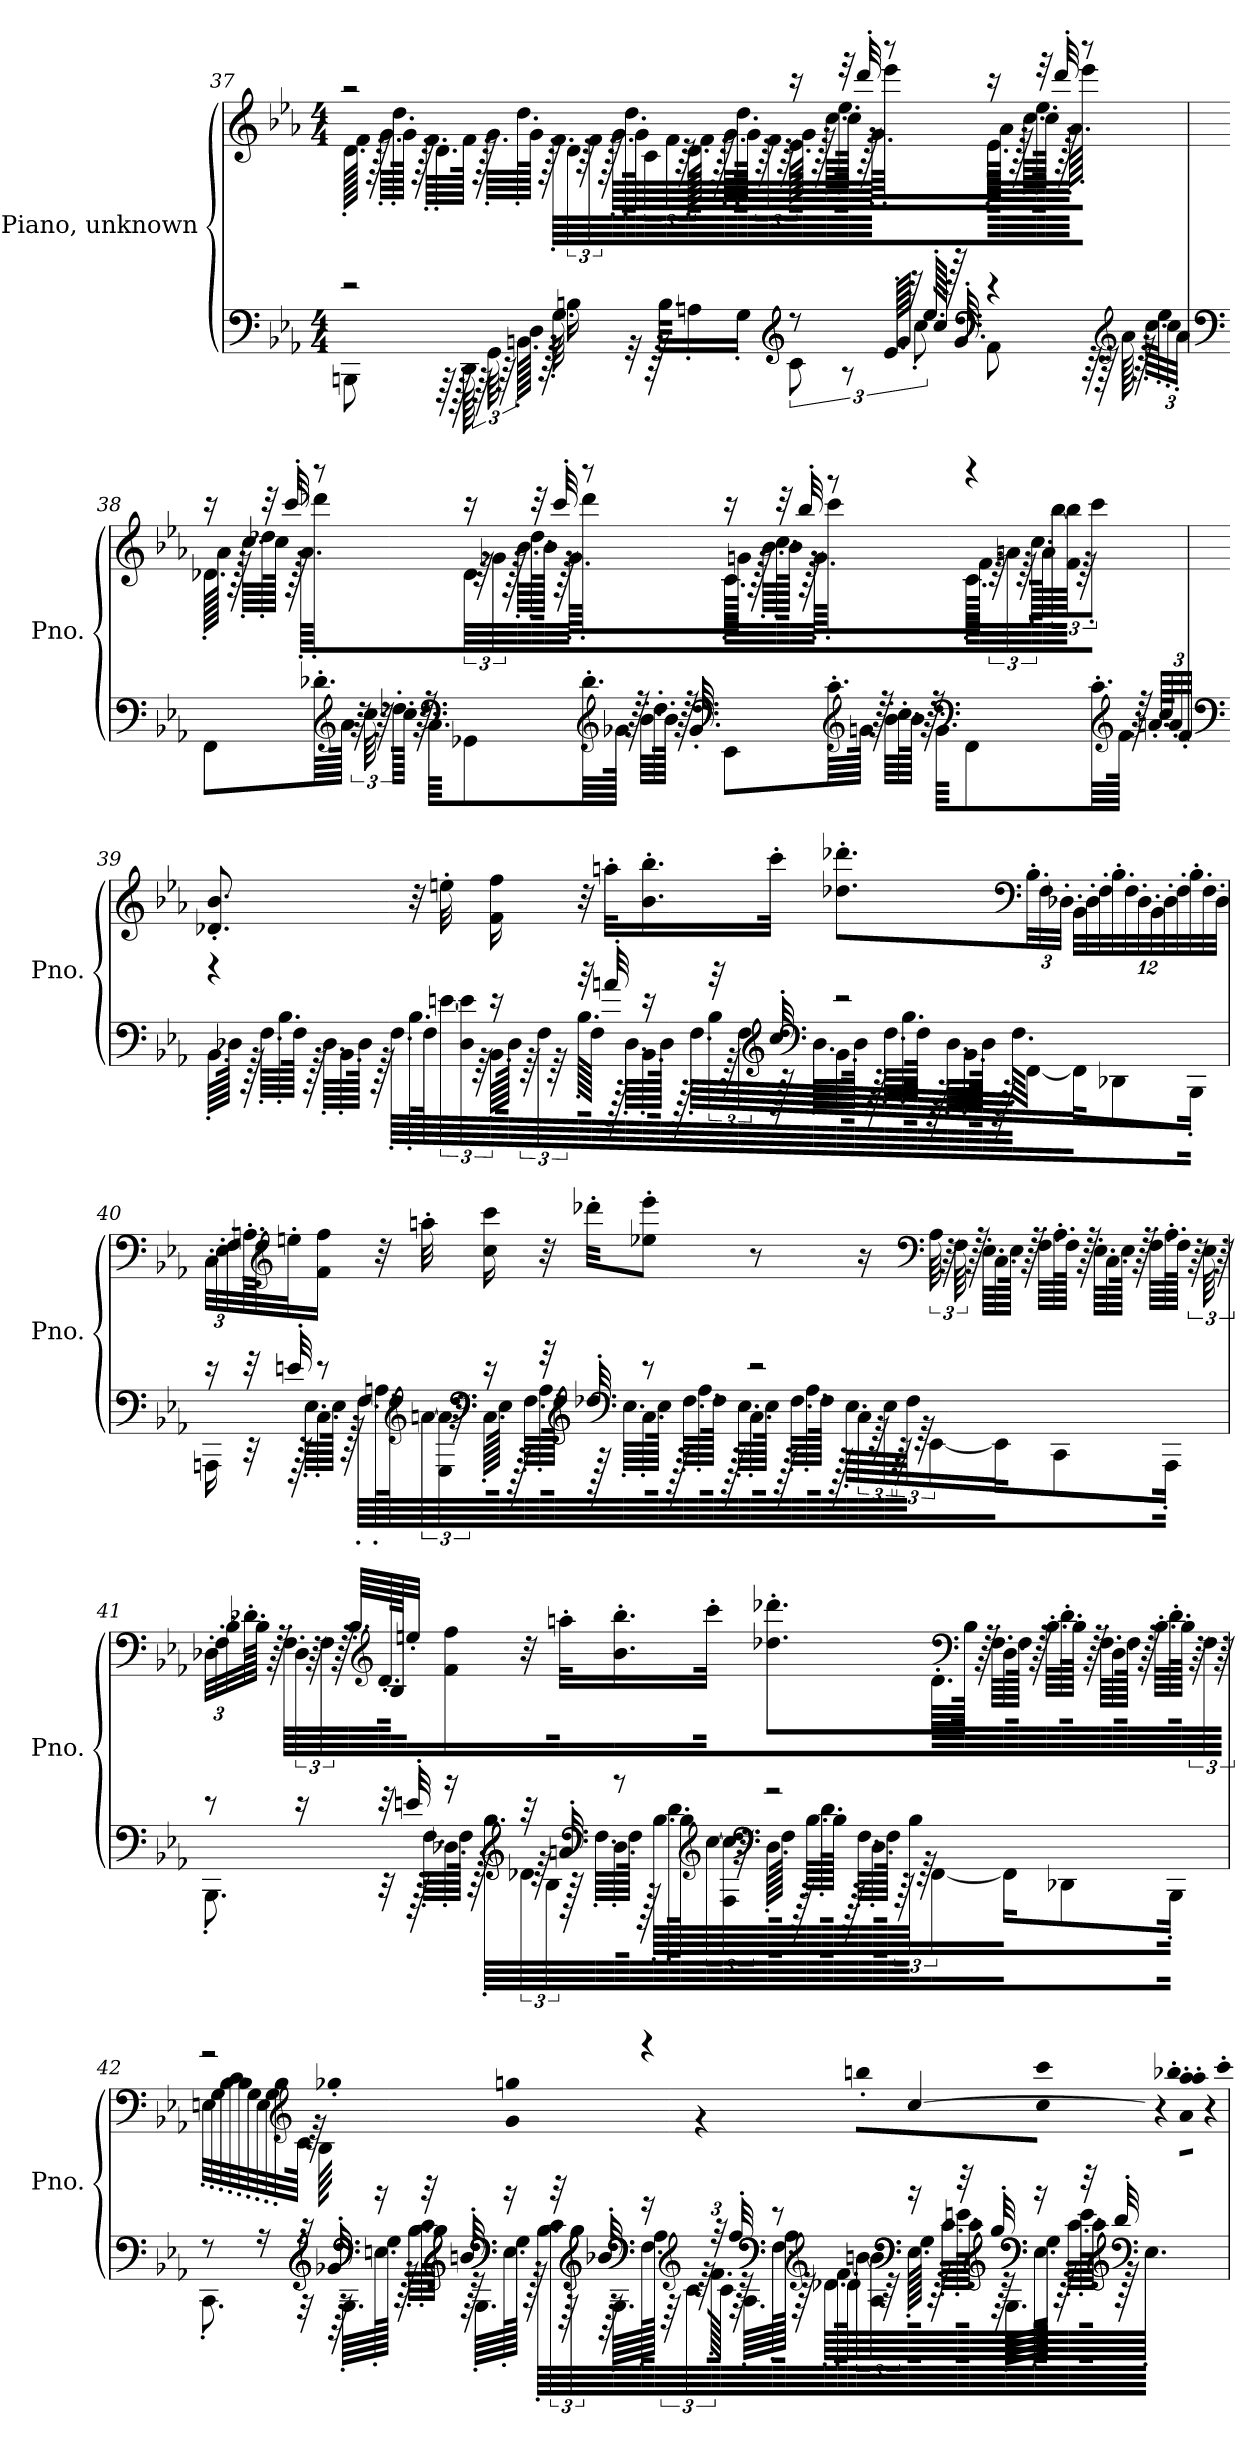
**kern	**kern
*part1	*part1
*staff2	*staff1
*I"Piano, unknown	*
*I'Pno.	*
!!LO:LB:g=z
*clefF4	*clefG2
*k[b-e-a-]	*k[b-e-a-]
*M4/4	*M4/4
=37	=37
*^	*^
2r	8BBBn\	2r	64.d'\LLLL
.	.	.	128f\JJJJk
.	.	.	128r
.	.	.	64.g'\LLLL
.	.	.	64.dd'\
.	.	.	128g\JJJJk
.	.	.	128r
.	.	.	64.f'\LLLL
.	64r	.	64.d'\
.	128r	.	.
.	128DD\	.	128f\JJJJk
.	96r	.	128r
.	.	.	64.g'\LLLL
.	96GG\	.	.
.	96r	.	.
.	64.BBn'\LLLL	.	64.dd'\
.	128D\JJJJk	.	128g\JJJJk
.	128r	.	128r
.	64.G'\	.	64.f'\LLLL
.	16Bn\	.	96d\JJJJ
.	.	.	96r
.	.	.	96f\
.	.	.	128r
.	.	.	64.g'\LLLL
.	32r	.	64.dd'\
.	.	.	128g\K
.	128r	.	96c\
.	64.B'\KKLL	.	.
.	.	.	96f\JJJJ
.	.	.	96r
.	16An'\	.	64.d'\LLLL
.	.	.	128f\JJJJk
.	.	.	128r
.	.	.	64.g'\LLLL
.	16G'\JJ	.	64.dd'\
.	.	.	128g\JJJJk
.	.	.	96r
.	.	.	96f\
.	.	.	96r
*clefG2	*	*	*
8r	12c\	16r	64.e-'\LLLL
.	.	.	128g\JJJJk
.	.	.	128r
.	.	.	64.cc'\LLLL
.	.	32r	64.ee-'\
.	12r	.	.
.	.	.	128cc\JJJJk
.	.	32ddd'/	128r
.	.	.	64.g'\KKKL
64.e-'/LLLL	.	8r	8eee-'\
128g/JJJJk	.	.	.
32r	.	.	.
.	12cc'\	.	.
64.ee-'/LLLL	.	.	.
128cc/JJJJk	.	.	.
128r	.	.	.
64.g'/	.	.	.
*clefF4	*	*	*
4r	8AA-\	16r	64.e-'\LLL
.	.	.	128a-\JJJJk
.	.	.	128r
.	.	.	64.cc'\LLLL
.	.	32r	64.ee-'\
.	.	.	128cc\JJJJk
.	.	32ddd'/	128r
.	.	.	64.a-'\KKKL
.	64r	8r	8eee-'\J
.	128r	.	.
*clefG2	*	*	*
.	128a-\	.	.
.	128r	.	.
.	64.cc'\KLLL	.	.
*	*Xbrackettup	*	*
.	48ee-'\	.	.
.	48cc'\	.	.
.	48a-'\JJJ	.	.
*v	*v	*	*
!!LO:LB:g=z	!!
=38	=38	=38
*clefF4	*	*
8FF\L	16r	64.d-X'\LLLL
.	.	128a-\JJJJk
.	.	128r
.	.	64.cc'\LLLL
.	32r	64.dd-X'\
.	.	128cc\JJJJk
.	32ccc'/	128r
.	.	64.a-'\KKKL
64.d-X'\LLL	8r	8ddd-X'\
*clefG2	*	*
128a-\JJJJk	.	.
*brackettup	*	*
96r	.	.
96cc\	.	.
96r	.	.
64.dd-X'\LLLL	.	.
128cc\JJJJk	.	.
128r	.	.
64.a-'\KKKL	.	.
*clefF4	*	*
8GG-X\	16r	96d-\Jkkk
.	.	96r
.	.	96g-X\
.	.	128r
.	.	64.b-'\LLLL
.	32r	64.dd-'\
.	.	128b-\JJJJk
.	32ccc'/	128r
.	.	64.g-'\KKKL
64.d-'\LLL	8r	8ddd-'\
*clefG2	*	*
128g-X\JJJJk	.	.
128r	.	.
64.b-'\LLLL	.	.
64.dd-'\	.	.
128b-\JJJJk	.	.
128r	.	.
64.g-'/	.	.
*clefF4	*	*
8EE-\L	16r	64.c'\LLL
.	.	128gn\JJJJk
.	.	128r
.	.	64.b-'\LLLL
.	32r	64.cc'\
.	.	128b-\JJJJk
.	32bb-'/	128r
.	.	64.g'\KKKL
64.c'\LLL	8r	8ccc'\
*clefG2	*	*
128gn\JJJJk	.	.
128r	.	.
64.b-'\LLLL	.	.
64.cc'\	.	.
128b-\JJJJk	.	.
128r	.	.
64.g'\KKKL	.	.
*clefF4	*	*
8FF\	4r	64.c'\LLL
.	.	128f\JJJJk
.	.	96r
.	.	96an\
.	.	96r
.	.	64.cc'\LLLL
.	.	128a\K
.	.	[96bb-\
.	.	96f\ 96bb-\]JJJJ
.	.	96r
64.c'\LLL	.	8ccc'\
*clefG2	*	*
128f\JJJJk	.	.
128r	.	.
64.an'/KLLL	.	.
*Xbrackettup	*	*
48cc'/	.	.
48a'/	.	.
48f'/JJJ	.	.
*	*v	*v
!!LO:LB:g=z
=39	=39
*clefF4	*
*^	*
4r	64.BB-'\LLLL	8.d-X/' 8.b-/'
.	128D-X\JJJJk	.
.	128r	.
.	64.F'\LLLL	.
.	64.B-'\	.
.	128F\JJJJk	.
.	128r	.
.	64.D-'\LLLL	.
.	64.BB-'\	.
.	128D-\JJJJk	.
.	128r	.
.	64.F'\LLLL	.
.	64.B-'\	32r
.	128F\K	.
*	*brackettup	*
.	[96en\	32een'\
.	96D-\ 96e\]JJJJ	.
.	96r	.
16r	64.BB-'\LLLL	16f\ 16ff\
.	128D-\JJJJk	.
.	96r	.
.	96F\	.
.	96r	.
32r	64.B-'\LLLL	32r
.	128F\JJJJk	.
32an'/	128r	32aan'\KLL
.	64.D-'\LLLL	.
16r	64.BB-'\	16.b-\' 16.bb-\'
.	128D-\JJJJk	.
.	128r	.
.	64.F'\LLLL	.
32r	96B-\JJJJ	.
.	96r	.
.	96F\	.
*clefG2	*	*
32cc'/	128r	32ccc'\JJk
*clefF4	*	*
.	64.D-'\LLLL	.
2r	64.BB-'\	8.dd-X\' 8.ddd-X\'L
.	128D-\JJJJk	.
.	128r	.
.	64.F'\LLLL	.
.	64.B-'\	.
.	128F\JJJJk	.
.	128r	.
.	64.D-'\LLLL	.
.	64.BB-'\	.
.	128D-\JJJJk	.
.	128r	.
.	64.F'\KKLL	.
*	*	*clefF4
*	*	*Xbrackettup
.	[16FF\JJ	48B-'\LL
.	.	48F'\
.	.	48D-X'\JJJ
.	16FF\KL]	48BB-'\LLL
.	.	48D-'\
.	.	48F'\
.	8DD-X\	48B-'\
.	.	48F'\
.	.	48D-'\
.	.	48BB-'\
.	.	48D-'\
.	.	48F'\
.	16BBB-'\Jk	48B-'\
.	.	48F'\
.	.	48D-'\JJJ
!!LO:LB:g=z
=40	=40	=40
16r	16AAAn\	48C'\LLL
.	.	48E-'\
.	.	48F'\
32r	32r	64.An'\L
.	.	128F\JK
*	*	*clefG2
32en'/	128r	32een'\J
.	64.E-'\LLLL	.
8r	64.C'\	16f\ 16ff\JJ
.	128E-\JJJJk	.
.	128r	.
.	64.F'\LLLL	.
.	64.An'\	32r
.	128F\K	.
*clefG2	*	*
.	[96an\	32aan'\
.	96E-\ 96a\]JJJJ	.
.	96r	.
*clefF4	*	*
16r	64.C'\LLLL	16cc\ 16ccc\
.	128E-\JJJJk	.
.	128r	.
.	64.F'\LLLL	.
32r	64.A'\	32r
.	128F\JJJJk	.
*clefG2	*	*
32dd-X'/	128r	32ddd-X'\KKL
*clefF4	*	*
.	64.E-'\LLLL	.
8r	64.C'\	8ee-X\' 8eee-\'J
.	128E-\JJJJk	.
.	128r	.
.	64.F'\LLLL	.
.	64.A'\	.
.	128F\JJJJk	.
.	128r	.
.	64.E-'\LLLL	.
2r	64.C'\	8r
.	128E-\JJJJk	.
.	128r	.
.	64.F'\LLLL	.
.	64.A'\	.
.	128F\JJJJk	.
.	128r	.
.	64.E-'\LLLL	.
.	96C\JJJJ	16r
.	96r	.
.	96E-\	.
.	96r	.
.	96F\	.
.	96r	.
*	*	*clefF4
*	*	*brackettup
.	[16EE-\	96A\
.	.	96r
.	.	96F\
.	.	128r
.	.	64.E-'\LLLL
.	16EE-\KL]	64.C'\
.	.	128E-\JJJJk
.	.	128r
.	.	64.F'\LLLL
.	8CC\	64.A'\
.	.	128F\JJJJk
.	.	128r
.	.	64.E-'\LLLL
.	.	64.C'\
.	.	128E-\JJJJk
.	.	128r
.	.	64.F'\LLLL
.	16AAA'\Jk	64.A'\
.	.	128F\JJJJk
.	.	96r
.	.	96E-\
.	.	96r
!!LO:PB:g=z
=41	=41	=41
*	*	*Xbrackettup
8r	8.BBB-'\	48D-X'\LLL
.	.	48F'\
.	.	48B-'\
.	.	64.d-X'\L
.	.	128B-\JJJJk
.	.	128r
.	.	64.F'\LLLL
*	*	*brackettup
16r	.	96D-\JJJJ
.	.	96r
.	.	96F\
.	.	128r
.	.	64.B-'/LLLL
*	*	*clefG2
32r	32r	64.d-'/
.	.	128B-/JK
32en'/	128r	32een'/JJJ
.	64.F'\LLLL	.
16r	64.D-X'\	16f\ 16ff\
.	128F\JJJJk	.
.	128r	.
.	64.B-'\LLLL	.
*clefG2	*	*
32r	96d-X\JJJJ	32r
.	96r	.
.	96B-\	.
32an'/	128r	32aan'\KLL
*clefF4	*	*
.	64.F'\LLLL	.
8r	64.D-'\	16.b-\' 16.bb-\'
.	128F\JJJJk	.
.	128r	.
.	64.B-'\LLLL	.
.	64.d-'\	.
.	128B-\K	.
*clefG2	*	*
.	[96cc\	32ccc'\JJk
.	96F\ 96cc\]JJJJ	.
.	96r	.
*clefF4	*	*
2r	64.D-'\LLLL	8.dd-X\' 8.ddd-X\'L
.	128F\JJJJk	.
.	128r	.
.	64.B-'\LLLL	.
.	64.d-'\	.
.	128B-\JJJJk	.
.	128r	.
.	64.F'\LLLL	.
.	64.D-'\	.
.	128F\JJJJk	.
.	96r	.
.	96B-\	.
.	96r	.
.	[16FF\	64.d-'\LLL
*	*	*clefF4
.	.	128B-\JJJJk
.	.	128r
.	.	64.F'\LLLL
.	16FF\KL]	64.D-'\
.	.	128F\JJJJk
.	.	128r
.	.	64.B-'\LLLL
.	8DD-X\	64.d-'\
.	.	128B-\JJJJk
.	.	128r
.	.	64.F'\LLLL
.	.	64.D-'\
.	.	128F\JJJJk
.	.	128r
.	.	64.B-'\LLLL
.	16BBB-'\Jk	64.d-'\
.	.	128B-\JJJJk
.	.	96r
.	.	96F\
.	.	96r
!!LO:LB:g=z
=42	=42	=42
*	*	*^
*	*	*	*Xbrackettup
8r	8.CC'\	2r	48En'\LLL
.	.	.	48G'\
.	.	.	48B-'\
.	.	.	48c'\
.	.	.	48B-'\
.	.	.	48G'\
16r	.	.	48E'\
.	.	.	48G'\
.	.	.	48B-'\
*	*	*clefG2	*
*	*	*	*brackettup
32r	32r	.	96c\JJJk
.	.	.	96r
.	.	.	96B-\KLLL
*clefG2	*	*	*
32g-X'/	128r	.	32gg-X'\JJJ
.	64.G'\LLLL	.	.
*clefF4	*	*	*
16r	64.En'\	.	16g\ 16ggn\
.	128G\JJJJk	.	.
.	128r	.	.
.	64.B-'\LLLL	.	.
32r	64.c'\	.	32r
.	128B-\JJJJk	.	.
*clefG2	*	*	*
32bn'/	128r	.	32bbn'\KLL
.	64.G'\LLLL	.	.
*clefF4	*	*	*
16r	64.E'\	.	16cc\ 16ccc\JJ
.	128G\JJJJk	.	.
.	128r	.	.
.	64.B-'\LLLL	.	.
32r	96c\JJJJ	.	32r
.	96r	.	.
.	96B-\	.	.
*clefG2	*	*	*
32b-X'/	128r	.	32bb-X'\
.	64.G'\LLLL	.	.
*clefF4	*	*	*
16r	64.F'\	4r	8a-\' 8aa-\'L
.	128A-\JJJJk	.	.
.	96r	.	.
*clefG2	*	*	*
.	96c\	.	.
.	96r	.	.
32r	64.f'\LLLL	.	.
.	128c\JJJJk	.	.
32ff'/	128r	.	.
.	64.A-'\LLLL	.	.
*clefF4	*	*	*
8r	64.F'\	.	8aa-'\J
.	128A-\JJJJk	.	.
.	128r	.	.
*clefG2	*	*	*
.	64.d-X'\LLLL	.	.
.	64.f'\	.	.
.	128d-\K	.	.
.	[96bn\	.	.
.	96A-\ 96b\]JJJJ	.	.
.	96r	.	.
*clefF4	*	*	*
16r	64.E'\LLLL	[4cc/	8r
.	128G\JJJJk	.	.
.	128r	.	.
.	64.c'\LLLL	.	.
32r	64.en'\	.	.
.	128c\JJJJk	.	.
*clefG2	*	*	*
32gg'/	128r	.	.
.	64.G'\LLLL	.	.
*clefF4	*	*	*
16r	64.E'\	.	8ccc'\
.	128G\JJJJk	.	.
.	128r	.	.
.	64.c'\LLLL	.	.
32r	64.e'\	.	.
.	128c\JJJJk	.	.
*clefG2	*	*	*
32bb-'/	128r	.	.
*clefF4	*	*	*
.	64.E'\	.	.
*v	*v	*	*
*	*v	*v
=	=
*-	*-
